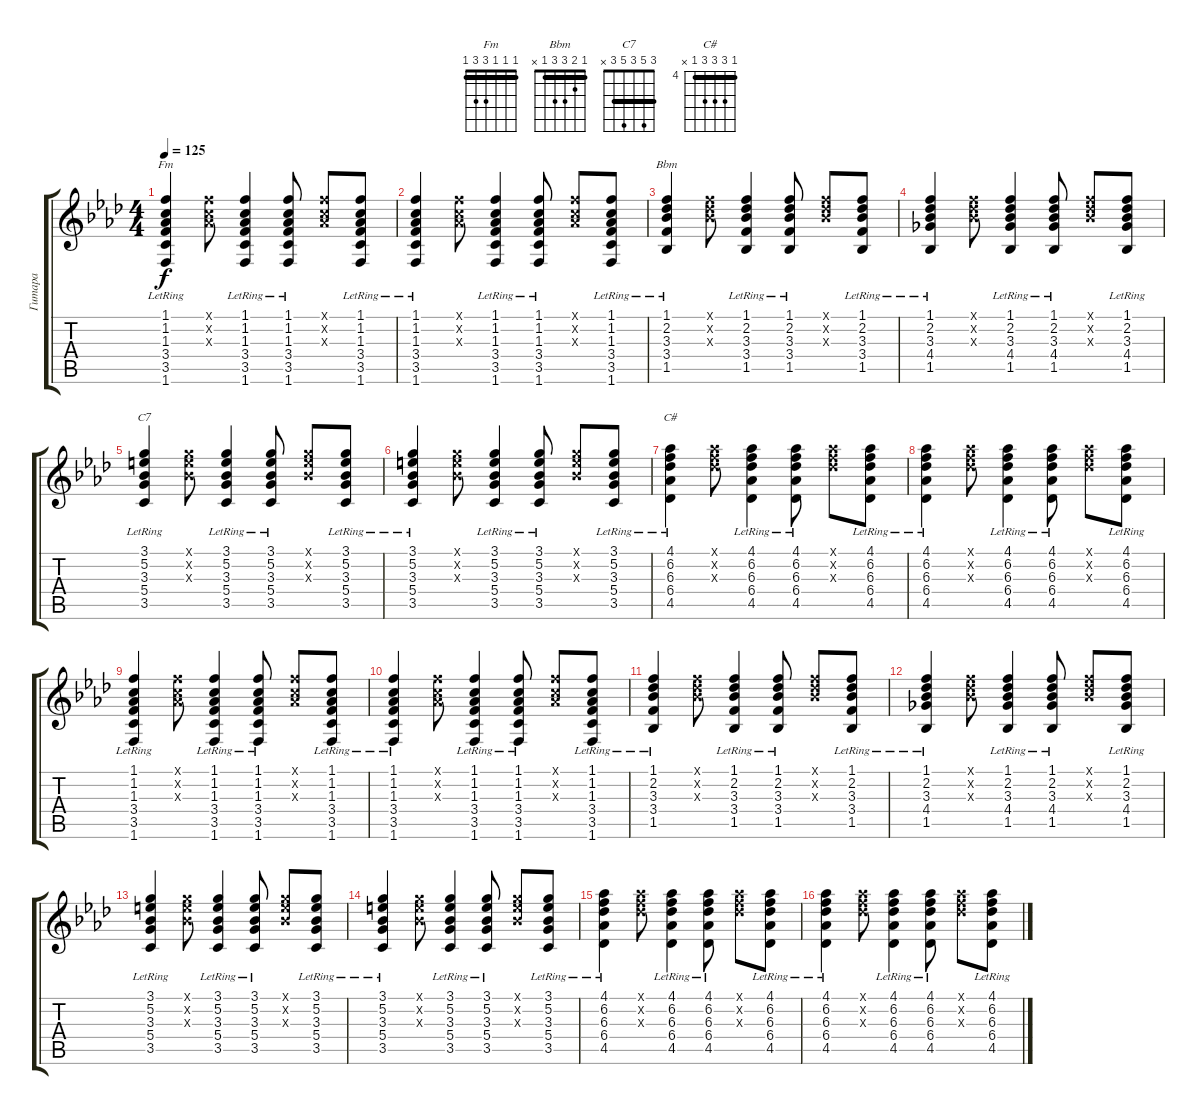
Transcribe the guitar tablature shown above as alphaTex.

\track ("Гитара" "Гитара") {solo instrument acousticguitarsteel}
\staff {score tabs}
\tuning (E4 B3 G3 D3 A2 E2) {hide}
\chord ("Fm" 1 1 1 3 3 1) {barre 1}
\chord ("Bbm" 1 2 3 3 1 x) {barre 1}
\chord ("C7" 3 5 3 5 3 x) {barre 3}
\chord ("C#" 4 6 6 6 4 x) {firstfret 4 barre 4}
\ts (4 4)
\tempo 125
\clef g2
\ks fminor
(1.1{lr} 1.2{lr} 1.3{lr} 3.4{lr} 3.5{lr} 1.6{lr}).4{ch "Fm" dy f} (1.1{x} 1.2{x} 1.3{x}).8 (1.1{lr} 1.2{lr} 1.3{lr} 3.4{lr} 3.5{lr} 1.6{lr}).4 (1.1{lr} 1.2{lr} 1.3{lr} 3.4{lr} 3.5{lr} 1.6{lr}).8 (1.1{x} 1.2{x} 1.3{x}).8 (1.1{lr} 1.2{lr} 1.3{lr} 3.4{lr} 3.5{lr} 1.6{lr}).8 |
(1.1{lr} 1.2{lr} 1.3{lr} 3.4{lr} 3.5{lr} 1.6{lr}).4 (1.1{x} 1.2{x} 1.3{x}).8 (1.1{lr} 1.2{lr} 1.3{lr} 3.4{lr} 3.5{lr} 1.6{lr}).4 (1.1{lr} 1.2{lr} 1.3{lr} 3.4{lr} 3.5{lr} 1.6{lr}).8 (1.1{x} 1.2{x} 1.3{x}).8 (1.1{lr} 1.2{lr} 1.3{lr} 3.4{lr} 3.5{lr} 1.6{lr}).8 |
(1.1{lr} 2.2{lr} 3.3{lr} 3.4{lr} 1.5{lr}).4{ch "Bbm"} (1.1{x} 2.2{x} 3.3{x}).8 (1.1{lr} 2.2{lr} 3.3{lr} 3.4{lr} 1.5{lr}).4 (1.1{lr} 2.2{lr} 3.3{lr} 3.4{lr} 1.5{lr}).8 (1.1{x} 2.2{x} 3.3{x}).8 (1.1{lr} 2.2{lr} 3.3{lr} 3.4{lr} 1.5{lr}).8 |
(1.1{lr} 2.2{lr} 3.3{lr} 4.4{lr} 1.5{lr}).4 (1.1{x} 2.2{x} 3.3{x}).8 (1.1{lr} 2.2{lr} 3.3{lr} 4.4{lr} 1.5{lr}).4 (1.1{lr} 2.2{lr} 3.3{lr} 4.4{lr} 1.5{lr}).8 (1.1{x} 2.2{x} 3.3{x}).8 (1.1{lr} 2.2{lr} 3.3{lr} 4.4{lr} 1.5{lr}).8 |
(3.1{lr} 5.2{lr} 3.3{lr} 5.4{lr} 3.5{lr}).4{ch "C7"} (3.1{x} 5.2{x} 3.3{x}).8 (3.1{lr} 5.2{lr} 3.3{lr} 5.4{lr} 3.5{lr}).4 (3.1{lr} 5.2{lr} 3.3{lr} 5.4{lr} 3.5{lr}).8 (3.1{x} 5.2{x} 3.3{x}).8 (3.1{lr} 5.2{lr} 3.3{lr} 5.4{lr} 3.5{lr}).8 |
(3.1{lr} 5.2{lr} 3.3{lr} 5.4{lr} 3.5{lr}).4 (3.1{x} 5.2{x} 3.3{x}).8 (3.1{lr} 5.2{lr} 3.3{lr} 5.4{lr} 3.5{lr}).4 (3.1{lr} 5.2{lr} 3.3{lr} 5.4{lr} 3.5{lr}).8 (3.1{x} 5.2{x} 3.3{x}).8 (3.1{lr} 5.2{lr} 3.3{lr} 5.4{lr} 3.5{lr}).8 |
(4.1{lr} 6.2{lr} 6.3{lr} 6.4{lr} 4.5{lr}).4{ch "C#"} (4.1{x} 6.2{x} 6.3{x}).8 (4.1{lr} 6.2{lr} 6.3{lr} 6.4{lr} 4.5{lr}).4 (4.1{lr} 6.2{lr} 6.3{lr} 6.4{lr} 4.5{lr}).8 (4.1{x} 6.2{x} 6.3{x}).8 (4.1{lr} 6.2{lr} 6.3{lr} 6.4{lr} 4.5{lr}).8 |
(4.1{lr} 6.2{lr} 6.3{lr} 6.4{lr} 4.5{lr}).4 (4.1{x} 6.2{x} 6.3{x}).8 (4.1{lr} 6.2{lr} 6.3{lr} 6.4{lr} 4.5{lr}).4 (4.1{lr} 6.2{lr} 6.3{lr} 6.4{lr} 4.5{lr}).8 (4.1{x} 6.2{x} 6.3{x}).8 (4.1{lr} 6.2{lr} 6.3{lr} 6.4{lr} 4.5{lr}).8 |
(1.1{lr} 1.2{lr} 1.3{lr} 3.4{lr} 3.5{lr} 1.6{lr}).4 (1.1{x} 1.2{x} 1.3{x}).8 (1.1{lr} 1.2{lr} 1.3{lr} 3.4{lr} 3.5{lr} 1.6{lr}).4 (1.1{lr} 1.2{lr} 1.3{lr} 3.4{lr} 3.5{lr} 1.6{lr}).8 (1.1{x} 1.2{x} 1.3{x}).8 (1.1{lr} 1.2{lr} 1.3{lr} 3.4{lr} 3.5{lr} 1.6{lr}).8 |
(1.1{lr} 1.2{lr} 1.3{lr} 3.4{lr} 3.5{lr} 1.6{lr}).4 (1.1{x} 1.2{x} 1.3{x}).8 (1.1{lr} 1.2{lr} 1.3{lr} 3.4{lr} 3.5{lr} 1.6{lr}).4 (1.1{lr} 1.2{lr} 1.3{lr} 3.4{lr} 3.5{lr} 1.6{lr}).8 (1.1{x} 1.2{x} 1.3{x}).8 (1.1{lr} 1.2{lr} 1.3{lr} 3.4{lr} 3.5{lr} 1.6{lr}).8 |
(1.1{lr} 2.2{lr} 3.3{lr} 3.4{lr} 1.5{lr}).4 (1.1{x} 2.2{x} 3.3{x}).8 (1.1{lr} 2.2{lr} 3.3{lr} 3.4{lr} 1.5{lr}).4 (1.1{lr} 2.2{lr} 3.3{lr} 3.4{lr} 1.5{lr}).8 (1.1{x} 2.2{x} 3.3{x}).8 (1.1{lr} 2.2{lr} 3.3{lr} 3.4{lr} 1.5{lr}).8 |
(1.1{lr} 2.2{lr} 3.3{lr} 4.4{lr} 1.5{lr}).4 (1.1{x} 2.2{x} 3.3{x}).8 (1.1{lr} 2.2{lr} 3.3{lr} 4.4{lr} 1.5{lr}).4 (1.1{lr} 2.2{lr} 3.3{lr} 4.4{lr} 1.5{lr}).8 (1.1{x} 2.2{x} 3.3{x}).8 (1.1{lr} 2.2{lr} 3.3{lr} 4.4{lr} 1.5{lr}).8 |
(3.1{lr} 5.2{lr} 3.3{lr} 5.4{lr} 3.5{lr}).4 (3.1{x} 5.2{x} 3.3{x}).8 (3.1{lr} 5.2{lr} 3.3{lr} 5.4{lr} 3.5{lr}).4 (3.1{lr} 5.2{lr} 3.3{lr} 5.4{lr} 3.5{lr}).8 (3.1{x} 5.2{x} 3.3{x}).8 (3.1{lr} 5.2{lr} 3.3{lr} 5.4{lr} 3.5{lr}).8 |
(3.1{lr} 5.2{lr} 3.3{lr} 5.4{lr} 3.5{lr}).4 (3.1{x} 5.2{x} 3.3{x}).8 (3.1{lr} 5.2{lr} 3.3{lr} 5.4{lr} 3.5{lr}).4 (3.1{lr} 5.2{lr} 3.3{lr} 5.4{lr} 3.5{lr}).8 (3.1{x} 5.2{x} 3.3{x}).8 (3.1{lr} 5.2{lr} 3.3{lr} 5.4{lr} 3.5{lr}).8 |
(4.1{lr} 6.2{lr} 6.3{lr} 6.4{lr} 4.5{lr}).4 (4.1{x} 6.2{x} 6.3{x}).8 (4.1{lr} 6.2{lr} 6.3{lr} 6.4{lr} 4.5{lr}).4 (4.1{lr} 6.2{lr} 6.3{lr} 6.4{lr} 4.5{lr}).8 (4.1{x} 6.2{x} 6.3{x}).8 (4.1{lr} 6.2{lr} 6.3{lr} 6.4{lr} 4.5{lr}).8 |
(4.1{lr} 6.2{lr} 6.3{lr} 6.4{lr} 4.5{lr}).4 (4.1{x} 6.2{x} 6.3{x}).8 (4.1{lr} 6.2{lr} 6.3{lr} 6.4{lr} 4.5{lr}).4 (4.1{lr} 6.2{lr} 6.3{lr} 6.4{lr} 4.5{lr}).8 (4.1{x} 6.2{x} 6.3{x}).8 (4.1{lr} 6.2{lr} 6.3{lr} 6.4{lr} 4.5{lr}).8
